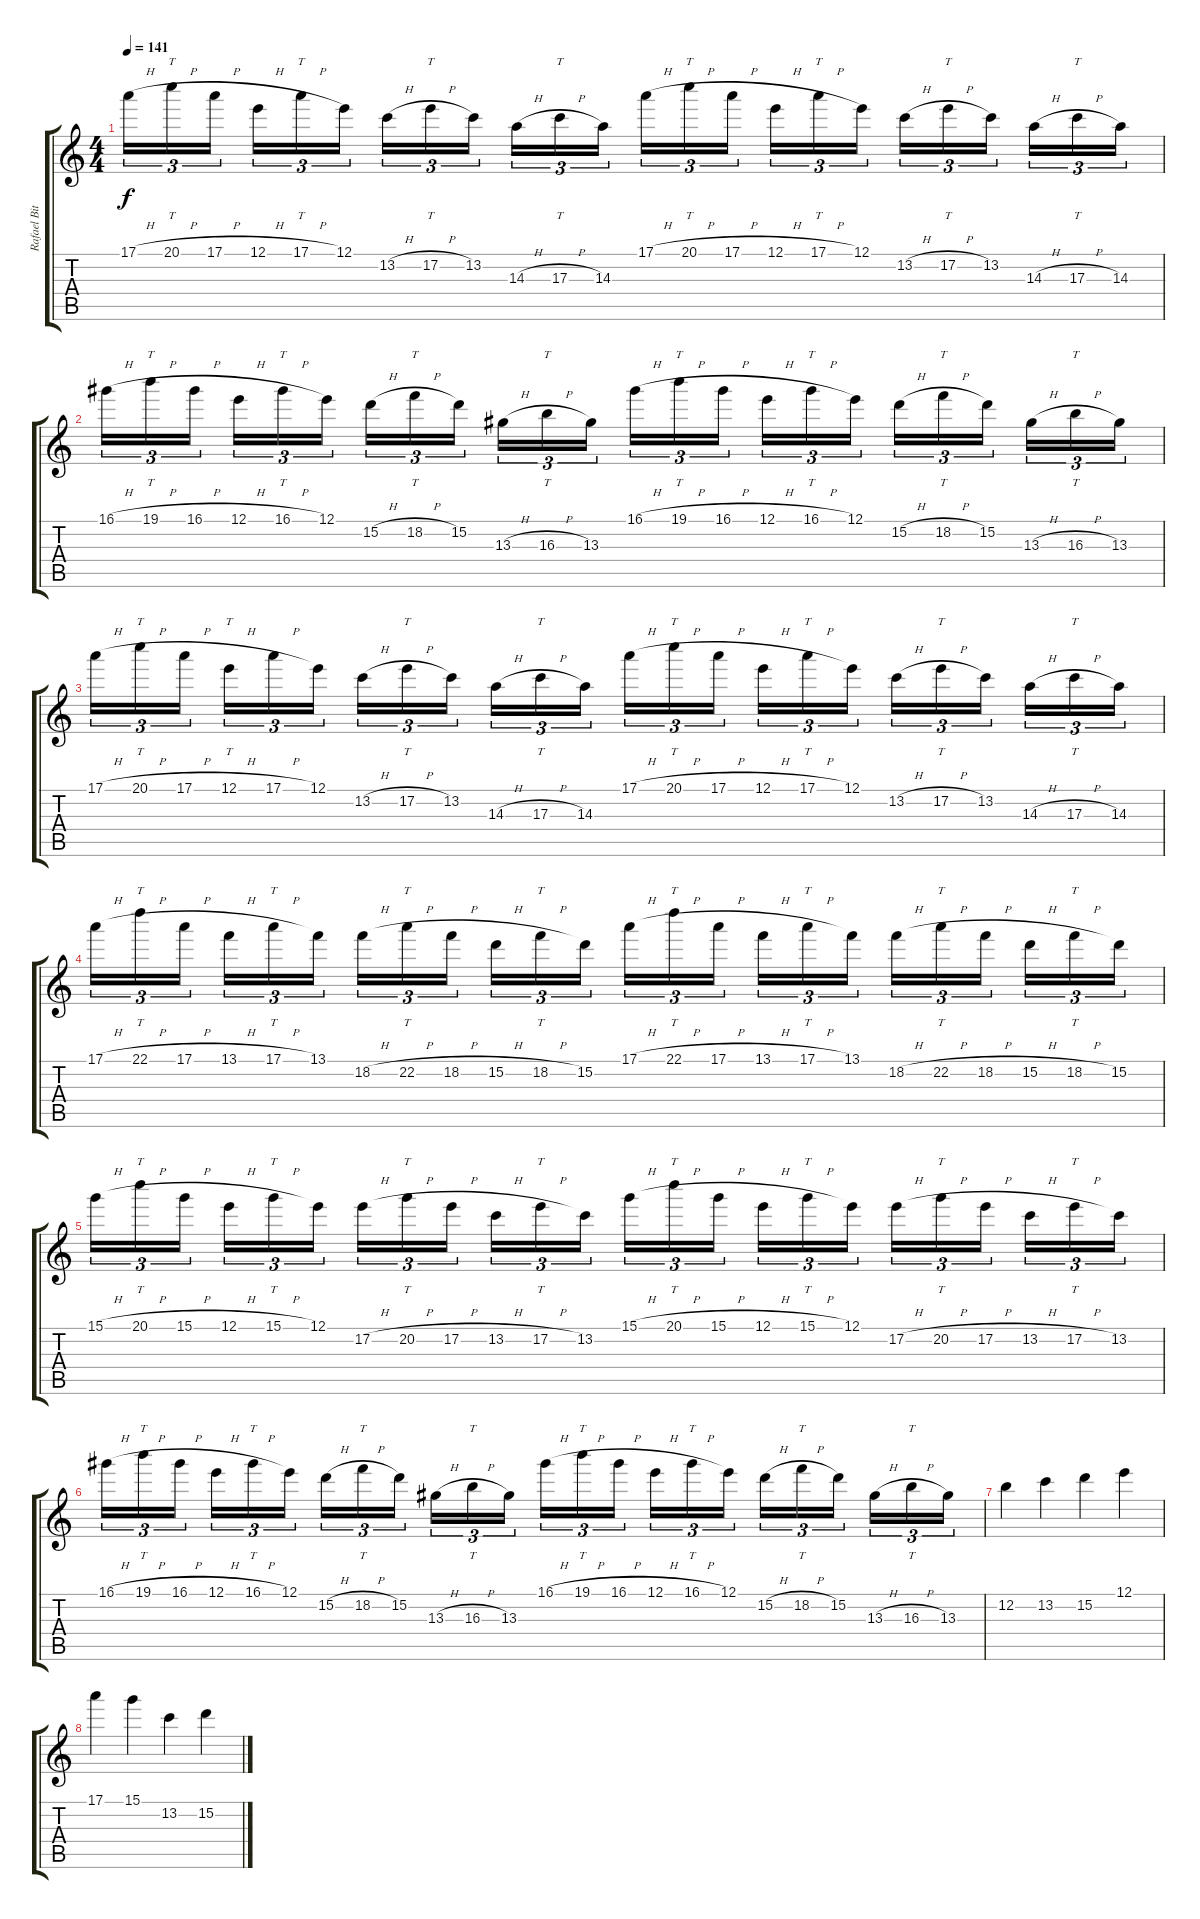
\track ("Rafael Bittencourt" "Rafael Bit") {instrument distortionguitar}
\staff {score tabs}
\tuning (E4 B3 G3 D3 A2 E2) {hide}
\ts (4 4)
\tempo 141
\clef g2
\ks c
17.1{h}.16{tu (3 2) dy f} 20.1{h}.16{tt tu (3 2)} 17.1{h}.16{tu (3 2)} 12.1{h}.16{tu (3 2)} 17.1{h}.16{tt tu (3 2)} 12.1.16{tu (3 2)} 13.2{h}.16{tu (3 2)} 17.2{h}.16{tt tu (3 2)} 13.2.16{tu (3 2)} 14.3{h}.16{tu (3 2)} 17.3{h}.16{tt tu (3 2)} 14.3.16{tu (3 2)} 17.1{h}.16{tu (3 2)} 20.1{h}.16{tt tu (3 2)} 17.1{h}.16{tu (3 2)} 12.1{h}.16{tu (3 2)} 17.1{h}.16{tt tu (3 2)} 12.1.16{tu (3 2)} 13.2{h}.16{tu (3 2)} 17.2{h}.16{tt tu (3 2)} 13.2.16{tu (3 2)} 14.3{h}.16{tu (3 2)} 17.3{h}.16{tt tu (3 2)} 14.3.16{tu (3 2)} |
16.1{h}.16{tu (3 2)} 19.1{h}.16{tt tu (3 2)} 16.1{h}.16{tu (3 2)} 12.1{h}.16{tu (3 2)} 16.1{h}.16{tt tu (3 2)} 12.1.16{tu (3 2)} 15.2{h}.16{tu (3 2)} 18.2{h}.16{tt tu (3 2)} 15.2.16{tu (3 2)} 13.3{h}.16{tu (3 2)} 16.3{h}.16{tt tu (3 2)} 13.3.16{tu (3 2)} 16.1{h}.16{tu (3 2)} 19.1{h}.16{tt tu (3 2)} 16.1{h}.16{tu (3 2)} 12.1{h}.16{tu (3 2)} 16.1{h}.16{tt tu (3 2)} 12.1.16{tu (3 2)} 15.2{h}.16{tu (3 2)} 18.2{h}.16{tt tu (3 2)} 15.2.16{tu (3 2)} 13.3{h}.16{tu (3 2)} 16.3{h}.16{tt tu (3 2)} 13.3.16{tu (3 2)} |
17.1{h}.16{tu (3 2)} 20.1{h}.16{tt tu (3 2)} 17.1{h}.16{tu (3 2)} 12.1{h}.16{tt tu (3 2)} 17.1{h}.16{tu (3 2)} 12.1.16{tu (3 2)} 13.2{h}.16{tu (3 2)} 17.2{h}.16{tt tu (3 2)} 13.2.16{tu (3 2)} 14.3{h}.16{tu (3 2)} 17.3{h}.16{tt tu (3 2)} 14.3.16{tu (3 2)} 17.1{h}.16{tu (3 2)} 20.1{h}.16{tt tu (3 2)} 17.1{h}.16{tu (3 2)} 12.1{h}.16{tu (3 2)} 17.1{h}.16{tt tu (3 2)} 12.1.16{tu (3 2)} 13.2{h}.16{tu (3 2)} 17.2{h}.16{tt tu (3 2)} 13.2.16{tu (3 2)} 14.3{h}.16{tu (3 2)} 17.3{h}.16{tt tu (3 2)} 14.3.16{tu (3 2)} |
17.1{h}.16{tu (3 2)} 22.1{h}.16{tt tu (3 2)} 17.1{h}.16{tu (3 2)} 13.1{h}.16{tu (3 2)} 17.1{h}.16{tt tu (3 2)} 13.1.16{tu (3 2)} 18.2{h}.16{tu (3 2)} 22.2{h}.16{tt tu (3 2)} 18.2{h}.16{tu (3 2)} 15.2{h}.16{tu (3 2)} 18.2{h}.16{tt tu (3 2)} 15.2.16{tu (3 2)} 17.1{h}.16{tu (3 2)} 22.1{h}.16{tt tu (3 2)} 17.1{h}.16{tu (3 2)} 13.1{h}.16{tu (3 2)} 17.1{h}.16{tt tu (3 2)} 13.1.16{tu (3 2)} 18.2{h}.16{tu (3 2)} 22.2{h}.16{tt tu (3 2)} 18.2{h}.16{tu (3 2)} 15.2{h}.16{tu (3 2)} 18.2{h}.16{tt tu (3 2)} 15.2.16{tu (3 2)} |
15.1{h}.16{tu (3 2)} 20.1{h}.16{tt tu (3 2)} 15.1{h}.16{tu (3 2)} 12.1{h}.16{tu (3 2)} 15.1{h}.16{tt tu (3 2)} 12.1.16{tu (3 2)} 17.2{h}.16{tu (3 2)} 20.2{h}.16{tt tu (3 2)} 17.2{h}.16{tu (3 2)} 13.2{h}.16{tu (3 2)} 17.2{h}.16{tt tu (3 2)} 13.2.16{tu (3 2)} 15.1{h}.16{tu (3 2)} 20.1{h}.16{tt tu (3 2)} 15.1{h}.16{tu (3 2)} 12.1{h}.16{tu (3 2)} 15.1{h}.16{tt tu (3 2)} 12.1.16{tu (3 2)} 17.2{h}.16{tu (3 2)} 20.2{h}.16{tt tu (3 2)} 17.2{h}.16{tu (3 2)} 13.2{h}.16{tu (3 2)} 17.2{h}.16{tt tu (3 2)} 13.2.16{tu (3 2)} |
16.1{h}.16{tu (3 2)} 19.1{h}.16{tt tu (3 2)} 16.1{h}.16{tu (3 2)} 12.1{h}.16{tu (3 2)} 16.1{h}.16{tt tu (3 2)} 12.1.16{tu (3 2)} 15.2{h}.16{tu (3 2)} 18.2{h}.16{tt tu (3 2)} 15.2.16{tu (3 2)} 13.3{h}.16{tu (3 2)} 16.3{h}.16{tt tu (3 2)} 13.3.16{tu (3 2)} 16.1{h}.16{tu (3 2)} 19.1{h}.16{tt tu (3 2)} 16.1{h}.16{tu (3 2)} 12.1{h}.16{tu (3 2)} 16.1{h}.16{tt tu (3 2)} 12.1.16{tu (3 2)} 15.2{h}.16{tu (3 2)} 18.2{h}.16{tt tu (3 2)} 15.2.16{tu (3 2)} 13.3{h}.16{tu (3 2)} 16.3{h}.16{tt tu (3 2)} 13.3.16{tu (3 2)} |
12.2.4 13.2.4 15.2.4 12.1.4 |
17.1.4 15.1.4 13.2.4 15.2.4
